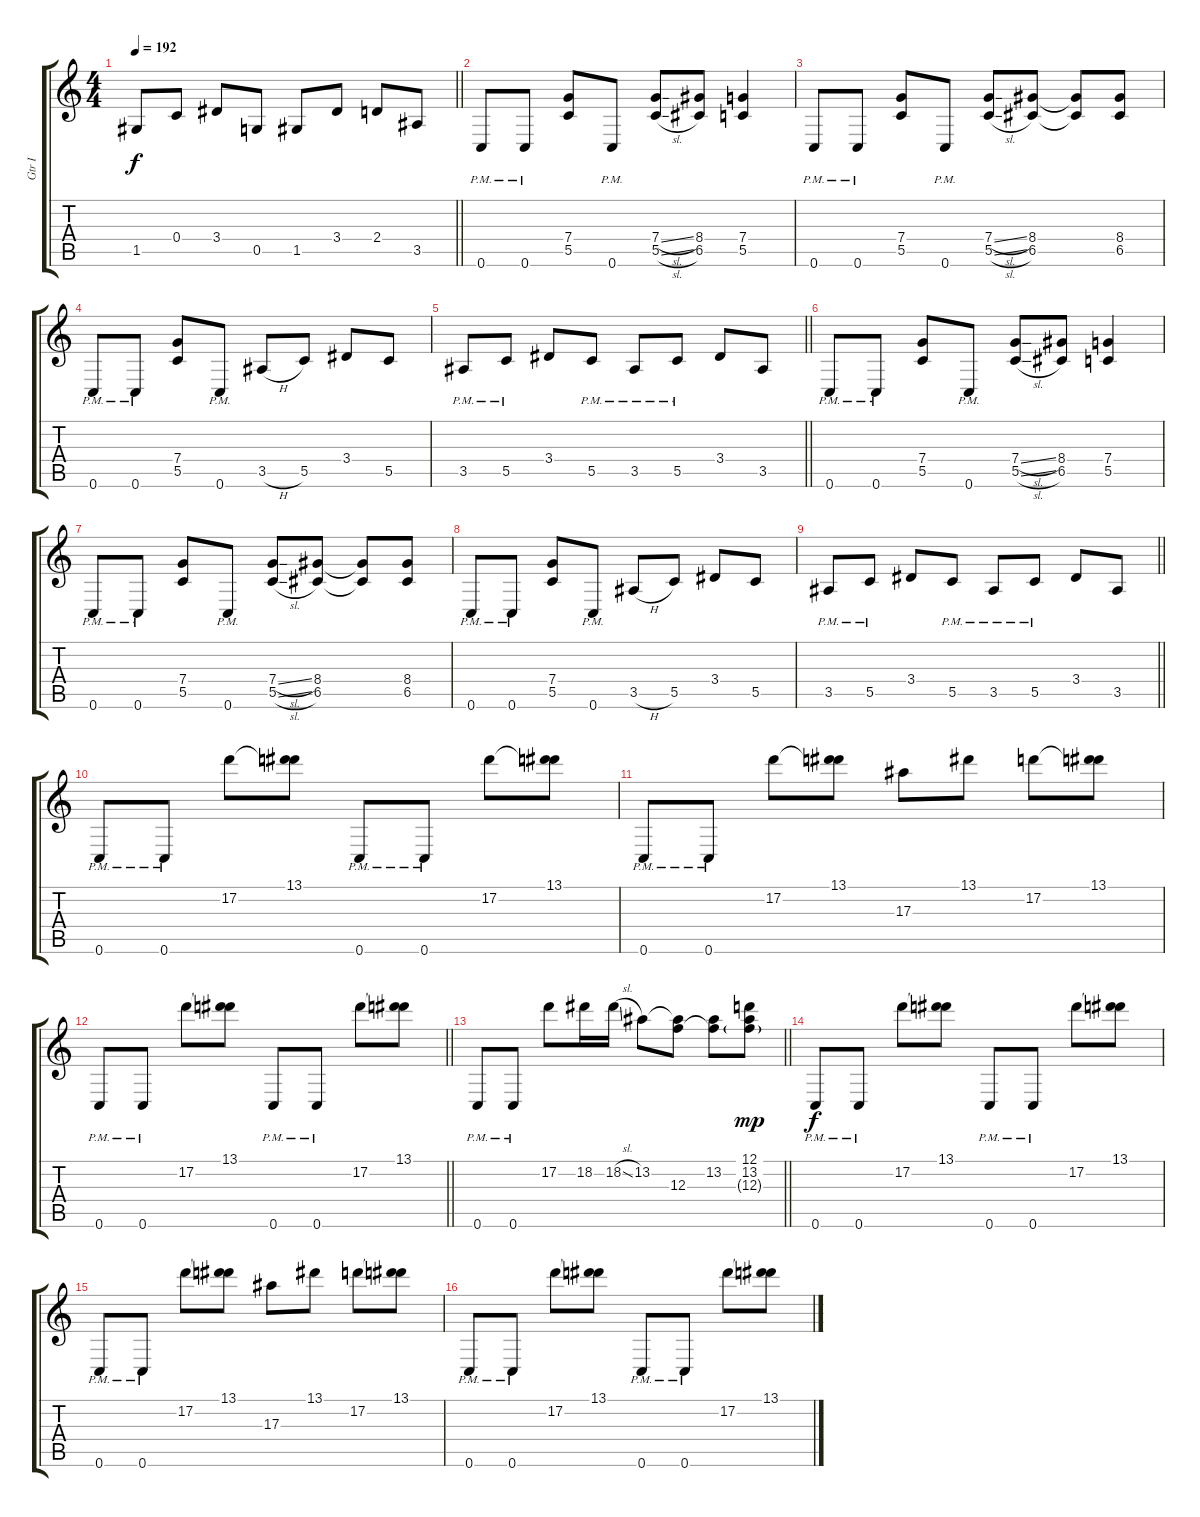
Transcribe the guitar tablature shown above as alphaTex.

\track ("Gtr I" "Gtr I") {instrument distortionguitar}
\staff {score tabs}
\tuning (D4 A3 F3 C3 G2 C2) {hide}
\ts (4 4)
\tempo 192
\clef g2
\barLineRight lightlight
\ks c
1.5.8{dy f} 0.4.8 3.4.8 0.5.8 1.5.8 3.4.8 2.4.8 3.5.8 |
0.6{pm}.8 0.6{pm}.8 (7.4 5.5).8 0.6{pm}.8 (7.4{sl} 5.5{sl}).8 (8.4 6.5).8 (7.4 5.5).4 |
0.6{pm}.8 0.6{pm}.8 (7.4 5.5).8 0.6{pm}.8 (7.4{sl} 5.5{sl}).8 (8.4 6.5).8 (8.4{t} 6.5{t}).8 (8.4 6.5).8 |
0.6{pm}.8 0.6{pm}.8 (7.4 5.5).8 0.6{pm}.8 3.5{h}.8 5.5.8 3.4.8 5.5.8 |
\barLineRight lightlight
3.5{pm}.8 5.5{pm}.8 3.4.8 5.5{pm}.8 3.5{pm}.8 5.5{pm}.8 3.4.8 3.5.8 |
0.6{pm}.8 0.6{pm}.8 (7.4 5.5).8 0.6{pm}.8 (7.4{sl} 5.5{sl}).8 (8.4 6.5).8 (7.4 5.5).4 |
0.6{pm}.8 0.6{pm}.8 (7.4 5.5).8 0.6{pm}.8 (7.4{sl} 5.5{sl}).8 (8.4 6.5).8 (8.4{t} 6.5{t}).8 (8.4 6.5).8 |
0.6{pm}.8 0.6{pm}.8 (7.4 5.5).8 0.6{pm}.8 3.5{h}.8 5.5.8 3.4.8 5.5.8 |
\barLineRight lightlight
3.5{pm}.8 5.5{pm}.8 3.4.8 5.5{pm}.8 3.5{pm}.8 5.5{pm}.8 3.4.8 3.5.8 |
0.6{pm}.8 0.6{pm}.8 17.2.8 (13.1 17.2{t}).8 0.6{pm}.8 0.6{pm}.8 17.2.8 (13.1 17.2{t}).8 |
0.6{pm}.8 0.6{pm}.8 17.2.8 (13.1 17.2{t}).8 17.3.8 13.1.8 17.2.8 (13.1 17.2{t}).8 |
\barLineRight lightlight
0.6{pm}.8 0.6{pm}.8 17.2.8 (13.1 17.2{t}).8 0.6{pm}.8 0.6{pm}.8 17.2.8 (13.1 17.2{t}).8 |
\barLineRight lightlight
0.6{pm}.8 0.6{pm}.8 17.2.8 18.2.16 18.2{sl}.16 13.2.8 (13.2{t} 12.3).8 (13.2 12.3{t}).8 (12.1 13.2 12.3{g}).8{dy mp} |
0.6{pm}.8{dy f} 0.6{pm}.8 17.2.8 (13.1 17.2{t}).8 0.6{pm}.8 0.6{pm}.8 17.2.8 (13.1 17.2{t}).8 |
0.6{pm}.8 0.6{pm}.8 17.2.8 (13.1 17.2{t}).8 17.3.8 13.1.8 17.2.8 (13.1 17.2{t}).8 |
0.6{pm}.8 0.6{pm}.8 17.2.8 (13.1 17.2{t}).8 0.6{pm}.8 0.6{pm}.8 17.2.8 (13.1 17.2{t}).8
